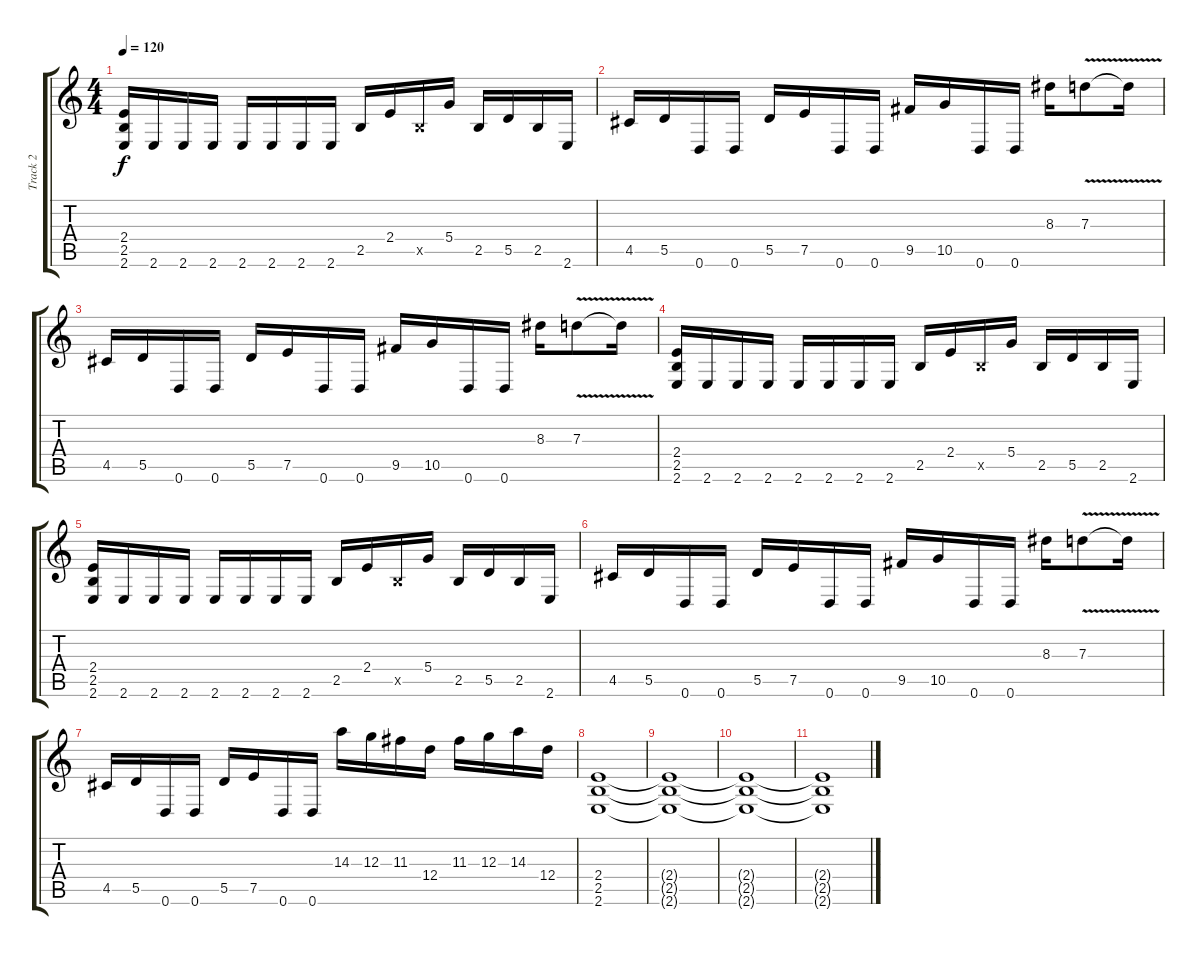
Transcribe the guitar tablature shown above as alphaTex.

\track ("Track 2" "Track 2") {instrument distortionguitar}
\staff {score tabs}
\tuning (E4 B3 G3 D3 A2 D2) {hide}
\ts (4 4)
\tempo 120
\clef g2
\ks c
(2.4 2.5 2.6).16{dy f} 2.6.16 2.6.16 2.6.16 2.6.16 2.6.16 2.6.16 2.6.16 2.5.16 2.4.16 2.5{x}.16 5.4.16 2.5.16 5.5.16 2.5.16 2.6.16 |
4.5.16 5.5.16 0.6.16 0.6.16 5.5.16 7.5.16 0.6.16 0.6.16 9.5.16 10.5.16 0.6.16 0.6.16 8.3.16 7.3{v}.8 7.3{t}.16 |
4.5.16 5.5.16 0.6.16 0.6.16 5.5.16 7.5.16 0.6.16 0.6.16 9.5.16 10.5.16 0.6.16 0.6.16 8.3.16 7.3{v}.8 7.3{t}.16 |
(2.4 2.5 2.6).16 2.6.16 2.6.16 2.6.16 2.6.16 2.6.16 2.6.16 2.6.16 2.5.16 2.4.16 2.5{x}.16 5.4.16 2.5.16 5.5.16 2.5.16 2.6.16 |
(2.4 2.5 2.6).16 2.6.16 2.6.16 2.6.16 2.6.16 2.6.16 2.6.16 2.6.16 2.5.16 2.4.16 2.5{x}.16 5.4.16 2.5.16 5.5.16 2.5.16 2.6.16 |
4.5.16 5.5.16 0.6.16 0.6.16 5.5.16 7.5.16 0.6.16 0.6.16 9.5.16 10.5.16 0.6.16 0.6.16 8.3.16 7.3{v}.8 7.3{t}.16 |
4.5.16 5.5.16 0.6.16 0.6.16 5.5.16 7.5.16 0.6.16 0.6.16 14.3.16 12.3.16 11.3.16 12.4.16 11.3.16 12.3.16 14.3.16 12.4.16 |
(2.4 2.5 2.6).1 |
(2.4{t} 2.5{t} 2.6{t}).1 |
(2.4{t} 2.5{t} 2.6{t}).1 |
(2.4{t} 2.5{t} 2.6{t}).1
